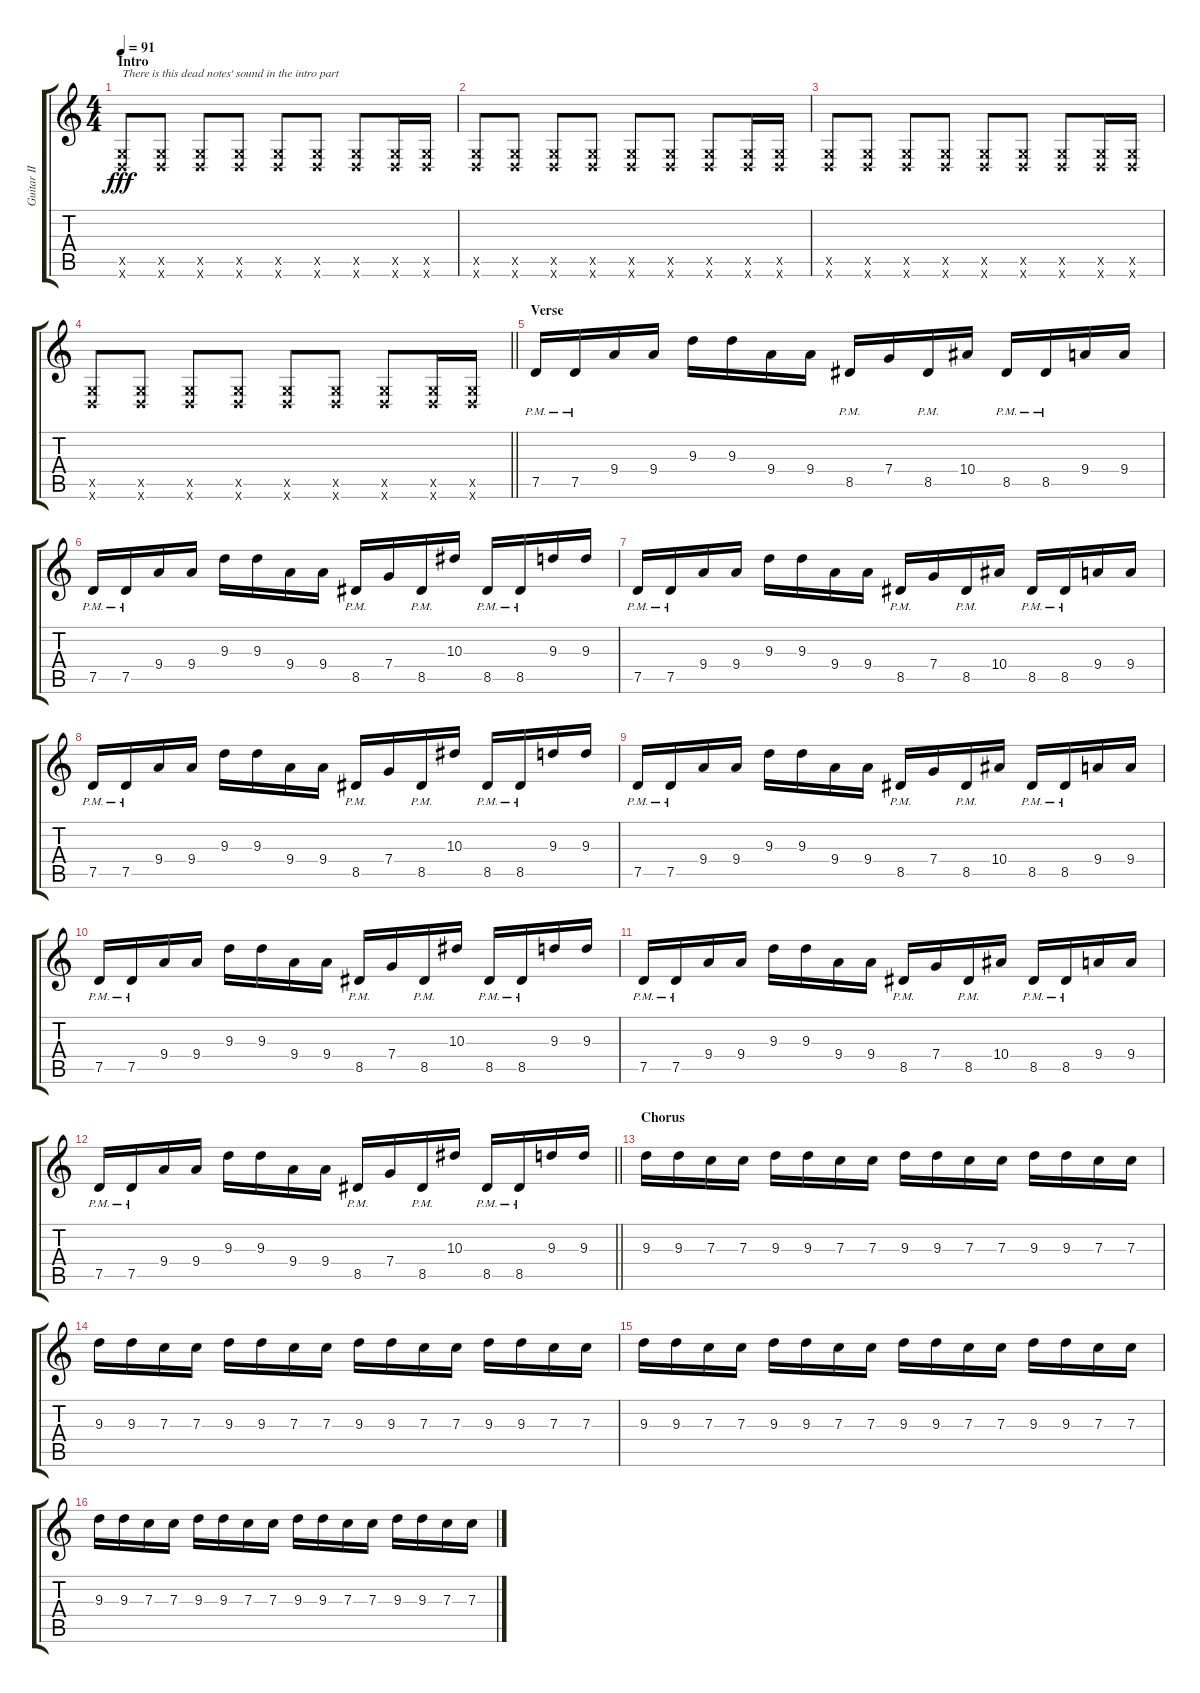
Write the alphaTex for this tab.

\track ("Guitar II" "Guitar II") {instrument distortionguitar}
\staff {score tabs}
\tuning (D4 A3 F3 C3 G2 D2) {hide}
\ts (4 4)
\section ("" "Intro")
\tempo 91
\clef g2
\ks c
(0.5{x} 0.6{x}).8{txt "There is this dead notes' sound in the intro part " dy fff instrument distortionguitar} (0.5{x} 0.6{x}).8 (0.5{x} 0.6{x}).8 (0.5{x} 0.6{x}).8 (0.5{x} 0.6{x}).8 (0.5{x} 0.6{x}).8 (0.5{x} 0.6{x}).8 (0.5{x} 0.6{x}).16 (0.5{x} 0.6{x}).16 |
(0.5{x} 0.6{x}).8 (0.5{x} 0.6{x}).8 (0.5{x} 0.6{x}).8 (0.5{x} 0.6{x}).8 (0.5{x} 0.6{x}).8 (0.5{x} 0.6{x}).8 (0.5{x} 0.6{x}).8 (0.5{x} 0.6{x}).16 (0.5{x} 0.6{x}).16 |
(0.5{x} 0.6{x}).8 (0.5{x} 0.6{x}).8 (0.5{x} 0.6{x}).8 (0.5{x} 0.6{x}).8 (0.5{x} 0.6{x}).8 (0.5{x} 0.6{x}).8 (0.5{x} 0.6{x}).8 (0.5{x} 0.6{x}).16 (0.5{x} 0.6{x}).16 |
\barLineRight lightlight
(0.5{x} 0.6{x}).8 (0.5{x} 0.6{x}).8 (0.5{x} 0.6{x}).8 (0.5{x} 0.6{x}).8 (0.5{x} 0.6{x}).8 (0.5{x} 0.6{x}).8 (0.5{x} 0.6{x}).8 (0.5{x} 0.6{x}).16 (0.5{x} 0.6{x}).16 |
\section ("" "Verse")
7.5{pm}.16 7.5{pm}.16 9.4.16 9.4.16 9.3.16 9.3.16 9.4.16 9.4.16 8.5{pm}.16 7.4.16 8.5{pm}.16 10.4.16 8.5{pm}.16 8.5{pm}.16 9.4.16 9.4.16 |
7.5{pm}.16 7.5{pm}.16 9.4.16 9.4.16 9.3.16 9.3.16 9.4.16 9.4.16 8.5{pm}.16 7.4.16 8.5{pm}.16 10.3.16 8.5{pm}.16 8.5{pm}.16 9.3.16 9.3.16 |
7.5{pm}.16 7.5{pm}.16 9.4.16 9.4.16 9.3.16 9.3.16 9.4.16 9.4.16 8.5{pm}.16 7.4.16 8.5{pm}.16 10.4.16 8.5{pm}.16 8.5{pm}.16 9.4.16 9.4.16 |
7.5{pm}.16 7.5{pm}.16 9.4.16 9.4.16 9.3.16 9.3.16 9.4.16 9.4.16 8.5{pm}.16 7.4.16 8.5{pm}.16 10.3.16 8.5{pm}.16 8.5{pm}.16 9.3.16 9.3.16 |
7.5{pm}.16 7.5{pm}.16 9.4.16 9.4.16 9.3.16 9.3.16 9.4.16 9.4.16 8.5{pm}.16 7.4.16 8.5{pm}.16 10.4.16 8.5{pm}.16 8.5{pm}.16 9.4.16 9.4.16 |
7.5{pm}.16 7.5{pm}.16 9.4.16 9.4.16 9.3.16 9.3.16 9.4.16 9.4.16 8.5{pm}.16 7.4.16 8.5{pm}.16 10.3.16 8.5{pm}.16 8.5{pm}.16 9.3.16 9.3.16 |
7.5{pm}.16 7.5{pm}.16 9.4.16 9.4.16 9.3.16 9.3.16 9.4.16 9.4.16 8.5{pm}.16 7.4.16 8.5{pm}.16 10.4.16 8.5{pm}.16 8.5{pm}.16 9.4.16 9.4.16 |
\barLineRight lightlight
7.5{pm}.16 7.5{pm}.16 9.4.16 9.4.16 9.3.16 9.3.16 9.4.16 9.4.16 8.5{pm}.16 7.4.16 8.5{pm}.16 10.3.16 8.5{pm}.16 8.5{pm}.16 9.3.16 9.3.16 |
\section ("" "Chorus")
9.3.16 9.3.16 7.3.16 7.3.16 9.3.16 9.3.16 7.3.16 7.3.16 9.3.16 9.3.16 7.3.16 7.3.16 9.3.16 9.3.16 7.3.16 7.3.16 |
9.3.16 9.3.16 7.3.16 7.3.16 9.3.16 9.3.16 7.3.16 7.3.16 9.3.16 9.3.16 7.3.16 7.3.16 9.3.16 9.3.16 7.3.16 7.3.16 |
9.3.16 9.3.16 7.3.16 7.3.16 9.3.16 9.3.16 7.3.16 7.3.16 9.3.16 9.3.16 7.3.16 7.3.16 9.3.16 9.3.16 7.3.16 7.3.16 |
9.3.16 9.3.16 7.3.16 7.3.16 9.3.16 9.3.16 7.3.16 7.3.16 9.3.16 9.3.16 7.3.16 7.3.16 9.3.16 9.3.16 7.3.16 7.3.16
